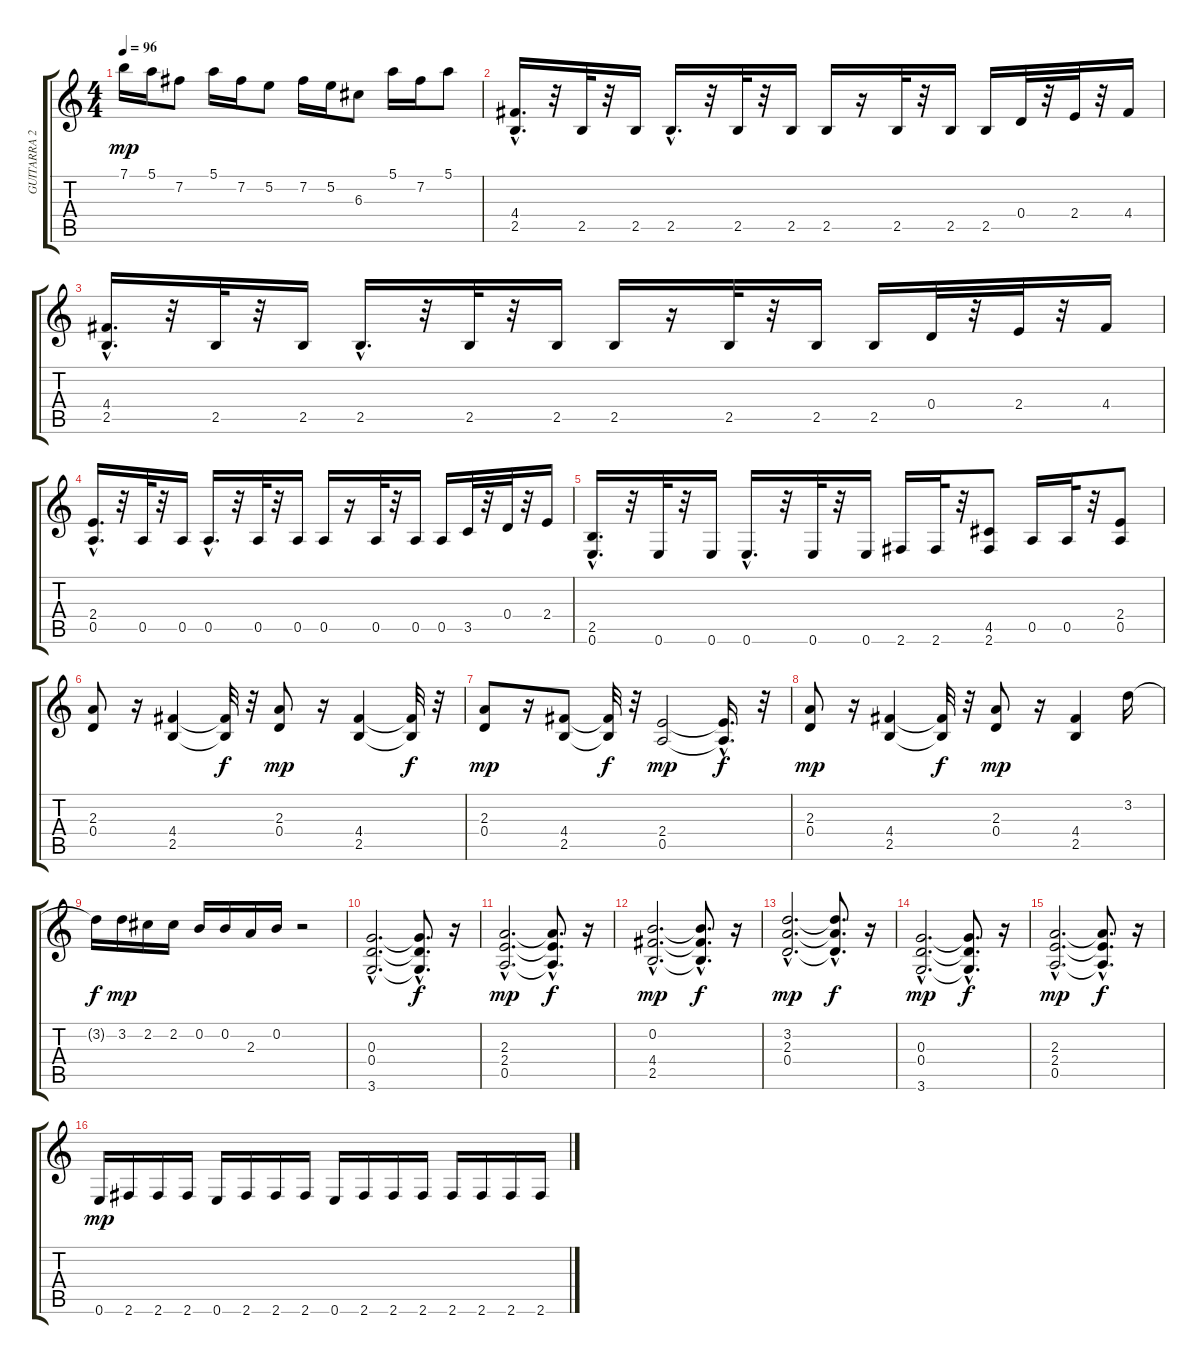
\track ("GUITARRA 2" "GUITARRA 2") {instrument distortionguitar}
\staff {score tabs}
\tuning (E4 B3 G3 D3 A2 E2) {hide}
\ts (4 4)
\tempo 96
\clef g2
\ks c
7.1.16{dy mp} 5.1.16 7.2.8 5.1.16 7.2.16 5.2.8 7.2.16 5.2.16 6.3.8 5.1.16 7.2.16 5.1.8 |
(4.4{hac} 2.5{hac}).16{d} r.32 2.5.32 r.32 2.5.16 2.5{hac}.16{d} r.32 2.5.32 r.32 2.5.16 2.5.16 r.16 2.5.32 r.32 2.5.16 2.5.16 0.4.32 r.32 2.4.32 r.32 4.4.16 |
(4.4{hac} 2.5{hac}).16{d} r.32 2.5.32 r.32 2.5.16 2.5{hac}.16{d} r.32 2.5.32 r.32 2.5.16 2.5.16 r.16 2.5.32 r.32 2.5.16 2.5.16 0.4.32 r.32 2.4.32 r.32 4.4.16 |
(2.4{hac} 0.5{hac}).16{d} r.32 0.5.32 r.32 0.5.16 0.5{hac}.16{d} r.32 0.5.32 r.32 0.5.16 0.5.16 r.16 0.5.32 r.32 0.5.16 0.5.16 3.5.32 r.32 0.4.32 r.32 2.4.16 |
(2.5{hac} 0.6{hac}).16{d} r.32 0.6.32 r.32 0.6.16 0.6{hac}.16{d} r.32 0.6.32 r.32 0.6.16 2.6.16 2.6.32 r.32 (4.5 2.6).8 0.5.16 0.5.32 r.32 (2.4 0.5).8 |
(2.3 0.4).8 r.16 (4.4 2.5).4 (4.4{t} 2.5{t}).32{dy f} r.32 (2.3 0.4).8{dy mp} r.16 (4.4 2.5).4 (4.4{t} 2.5{t}).32{dy f} r.32 |
(2.3 0.4).8{dy mp} r.16 (4.4 2.5).8 (4.4{t} 2.5{t}).32{dy f} r.32 (2.4 0.5).2{dy mp} (2.4{hac t} 0.5{hac t}).16{d dy f} r.32 |
(2.3 0.4).8{dy mp} r.16 (4.4 2.5).4 (4.4{t} 2.5{t}).32{dy f} r.32 (2.3 0.4).8{dy mp} r.16 (4.4 2.5).4 3.2.16 |
3.2{t}.16{dy f} 3.2.16{dy mp} 2.2.16 2.2.16 0.2.16 0.2.16 2.3.16 0.2.16 r.2 |
(0.3{hac} 0.4{hac} 3.6{hac}).2{d} (0.3{hac t} 0.4{hac t} 3.6{hac t}).8{d dy f} r.16 |
(2.3{hac} 2.4{hac} 0.5{hac}).2{d dy mp} (2.3{hac t} 2.4{hac t} 0.5{hac t}).8{d dy f} r.16 |
(0.2{hac} 4.4{hac} 2.5{hac}).2{d dy mp} (0.2{hac t} 4.4{hac t} 2.5{hac t}).8{d dy f} r.16 |
(3.2{hac} 2.3{hac} 0.4{hac}).2{d dy mp} (3.2{hac t} 2.3{hac t} 0.4{hac t}).8{d dy f} r.16 |
(0.3{hac} 0.4{hac} 3.6{hac}).2{d dy mp} (0.3{hac t} 0.4{hac t} 3.6{hac t}).8{d dy f} r.16 |
(2.3{hac} 2.4{hac} 0.5{hac}).2{d dy mp} (2.3{hac t} 2.4{hac t} 0.5{hac t}).8{d dy f} r.16 |
0.6.16{dy mp} 2.6.16 2.6.16 2.6.16 0.6.16 2.6.16 2.6.16 2.6.16 0.6.16 2.6.16 2.6.16 2.6.16 2.6.16 2.6.16 2.6.16 2.6.16
